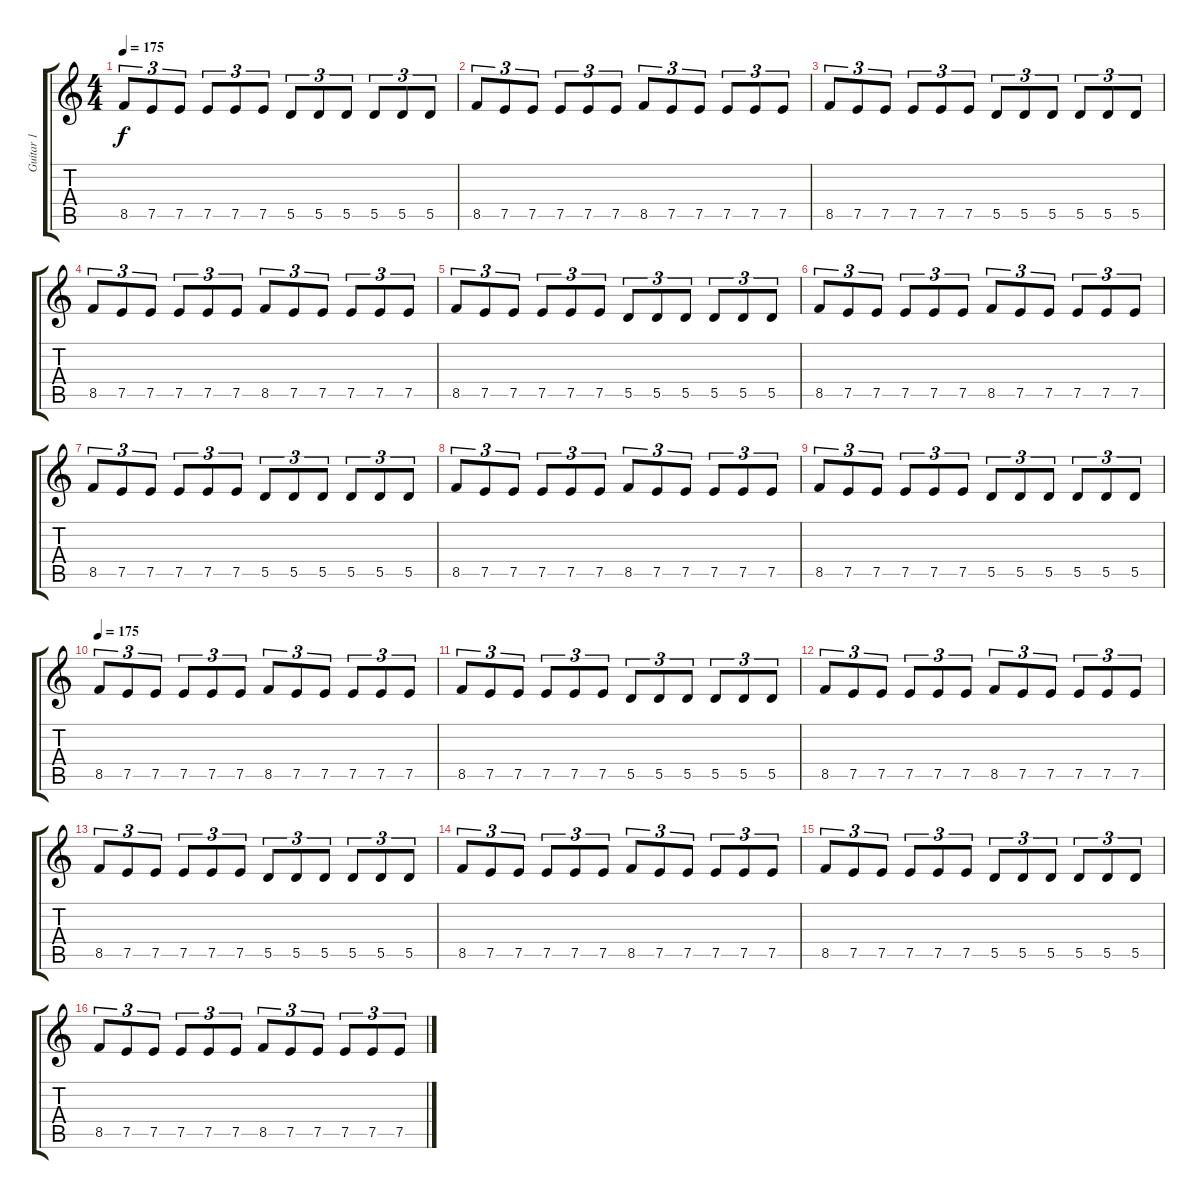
\track ("Guitar 1" "Guitar 1") {instrument distortionguitar}
\staff {score tabs}
\tuning (E4 B3 G3 D3 A2 E2) {hide}
\ts (4 4)
\tempo 175
\clef g2
\ks c
8.5.8{tu (3 2) dy f} 7.5.8{tu (3 2)} 7.5.8{tu (3 2)} 7.5.8{tu (3 2)} 7.5.8{tu (3 2)} 7.5.8{tu (3 2)} 5.5.8{tu (3 2)} 5.5.8{tu (3 2)} 5.5.8{tu (3 2)} 5.5.8{tu (3 2)} 5.5.8{tu (3 2)} 5.5.8{tu (3 2)} |
8.5.8{tu (3 2)} 7.5.8{tu (3 2)} 7.5.8{tu (3 2)} 7.5.8{tu (3 2)} 7.5.8{tu (3 2)} 7.5.8{tu (3 2)} 8.5.8{tu (3 2)} 7.5.8{tu (3 2)} 7.5.8{tu (3 2)} 7.5.8{tu (3 2)} 7.5.8{tu (3 2)} 7.5.8{tu (3 2)} |
8.5.8{tu (3 2)} 7.5.8{tu (3 2)} 7.5.8{tu (3 2)} 7.5.8{tu (3 2)} 7.5.8{tu (3 2)} 7.5.8{tu (3 2)} 5.5.8{tu (3 2)} 5.5.8{tu (3 2)} 5.5.8{tu (3 2)} 5.5.8{tu (3 2)} 5.5.8{tu (3 2)} 5.5.8{tu (3 2)} |
8.5.8{tu (3 2)} 7.5.8{tu (3 2)} 7.5.8{tu (3 2)} 7.5.8{tu (3 2)} 7.5.8{tu (3 2)} 7.5.8{tu (3 2)} 8.5.8{tu (3 2)} 7.5.8{tu (3 2)} 7.5.8{tu (3 2)} 7.5.8{tu (3 2)} 7.5.8{tu (3 2)} 7.5.8{tu (3 2)} |
8.5.8{tu (3 2)} 7.5.8{tu (3 2)} 7.5.8{tu (3 2)} 7.5.8{tu (3 2)} 7.5.8{tu (3 2)} 7.5.8{tu (3 2)} 5.5.8{tu (3 2)} 5.5.8{tu (3 2)} 5.5.8{tu (3 2)} 5.5.8{tu (3 2)} 5.5.8{tu (3 2)} 5.5.8{tu (3 2)} |
8.5.8{tu (3 2)} 7.5.8{tu (3 2)} 7.5.8{tu (3 2)} 7.5.8{tu (3 2)} 7.5.8{tu (3 2)} 7.5.8{tu (3 2)} 8.5.8{tu (3 2)} 7.5.8{tu (3 2)} 7.5.8{tu (3 2)} 7.5.8{tu (3 2)} 7.5.8{tu (3 2)} 7.5.8{tu (3 2)} |
8.5.8{tu (3 2)} 7.5.8{tu (3 2)} 7.5.8{tu (3 2)} 7.5.8{tu (3 2)} 7.5.8{tu (3 2)} 7.5.8{tu (3 2)} 5.5.8{tu (3 2)} 5.5.8{tu (3 2)} 5.5.8{tu (3 2)} 5.5.8{tu (3 2)} 5.5.8{tu (3 2)} 5.5.8{tu (3 2)} |
8.5.8{tu (3 2)} 7.5.8{tu (3 2)} 7.5.8{tu (3 2)} 7.5.8{tu (3 2)} 7.5.8{tu (3 2)} 7.5.8{tu (3 2)} 8.5.8{tu (3 2)} 7.5.8{tu (3 2)} 7.5.8{tu (3 2)} 7.5.8{tu (3 2)} 7.5.8{tu (3 2)} 7.5.8{tu (3 2)} |
8.5.8{tu (3 2)} 7.5.8{tu (3 2)} 7.5.8{tu (3 2)} 7.5.8{tu (3 2)} 7.5.8{tu (3 2)} 7.5.8{tu (3 2)} 5.5.8{tu (3 2)} 5.5.8{tu (3 2)} 5.5.8{tu (3 2)} 5.5.8{tu (3 2)} 5.5.8{tu (3 2)} 5.5.8{tu (3 2)} |
\tempo 175
8.5.8{tu (3 2)} 7.5.8{tu (3 2)} 7.5.8{tu (3 2)} 7.5.8{tu (3 2)} 7.5.8{tu (3 2)} 7.5.8{tu (3 2)} 8.5.8{tu (3 2)} 7.5.8{tu (3 2)} 7.5.8{tu (3 2)} 7.5.8{tu (3 2)} 7.5.8{tu (3 2)} 7.5.8{tu (3 2)} |
8.5.8{tu (3 2)} 7.5.8{tu (3 2)} 7.5.8{tu (3 2)} 7.5.8{tu (3 2)} 7.5.8{tu (3 2)} 7.5.8{tu (3 2)} 5.5.8{tu (3 2)} 5.5.8{tu (3 2)} 5.5.8{tu (3 2)} 5.5.8{tu (3 2)} 5.5.8{tu (3 2)} 5.5.8{tu (3 2)} |
8.5.8{tu (3 2)} 7.5.8{tu (3 2)} 7.5.8{tu (3 2)} 7.5.8{tu (3 2)} 7.5.8{tu (3 2)} 7.5.8{tu (3 2)} 8.5.8{tu (3 2)} 7.5.8{tu (3 2)} 7.5.8{tu (3 2)} 7.5.8{tu (3 2)} 7.5.8{tu (3 2)} 7.5.8{tu (3 2)} |
8.5.8{tu (3 2)} 7.5.8{tu (3 2)} 7.5.8{tu (3 2)} 7.5.8{tu (3 2)} 7.5.8{tu (3 2)} 7.5.8{tu (3 2)} 5.5.8{tu (3 2)} 5.5.8{tu (3 2)} 5.5.8{tu (3 2)} 5.5.8{tu (3 2)} 5.5.8{tu (3 2)} 5.5.8{tu (3 2)} |
8.5.8{tu (3 2)} 7.5.8{tu (3 2)} 7.5.8{tu (3 2)} 7.5.8{tu (3 2)} 7.5.8{tu (3 2)} 7.5.8{tu (3 2)} 8.5.8{tu (3 2)} 7.5.8{tu (3 2)} 7.5.8{tu (3 2)} 7.5.8{tu (3 2)} 7.5.8{tu (3 2)} 7.5.8{tu (3 2)} |
8.5.8{tu (3 2)} 7.5.8{tu (3 2)} 7.5.8{tu (3 2)} 7.5.8{tu (3 2)} 7.5.8{tu (3 2)} 7.5.8{tu (3 2)} 5.5.8{tu (3 2)} 5.5.8{tu (3 2)} 5.5.8{tu (3 2)} 5.5.8{tu (3 2)} 5.5.8{tu (3 2)} 5.5.8{tu (3 2)} |
8.5.8{tu (3 2)} 7.5.8{tu (3 2)} 7.5.8{tu (3 2)} 7.5.8{tu (3 2)} 7.5.8{tu (3 2)} 7.5.8{tu (3 2)} 8.5.8{tu (3 2)} 7.5.8{tu (3 2)} 7.5.8{tu (3 2)} 7.5.8{tu (3 2)} 7.5.8{tu (3 2)} 7.5.8{tu (3 2)}
